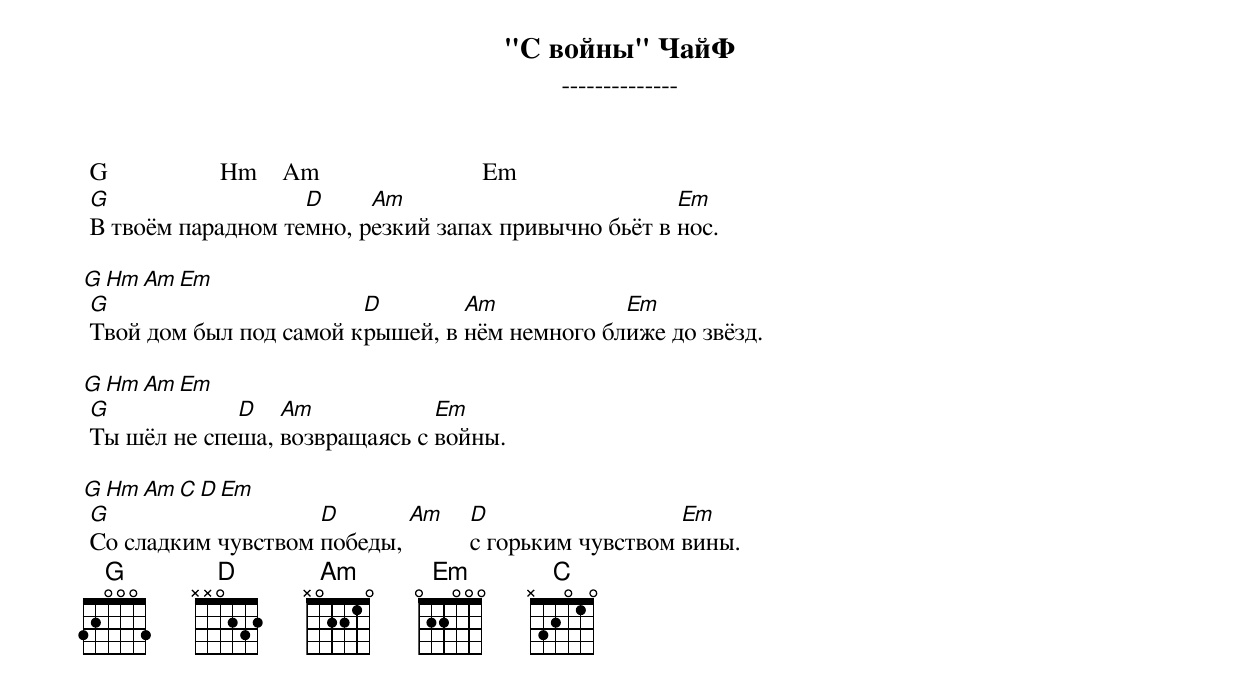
    "С войны" ЧайФ
    --------------

 G                  Hm    Am                          Em
 G                  D     Am                          Em
 В твоём парадном темно, резкий запах привычно бьёт в нос.

 G                       Hm       Am            Em
 G                       D        Am            Em
 Твой дом был под самой крышей, в нём немного ближе до звёзд.

 G            Hm  Am            Em
 G            D   Am            Em
 Ты шёл не спеша, возвращаясь с войны.

 G                   Hm      Am  C         D        Em
 G                   D       Am  D                  Em
 Со сладким чувством победы,     с горьким чувством вины.
